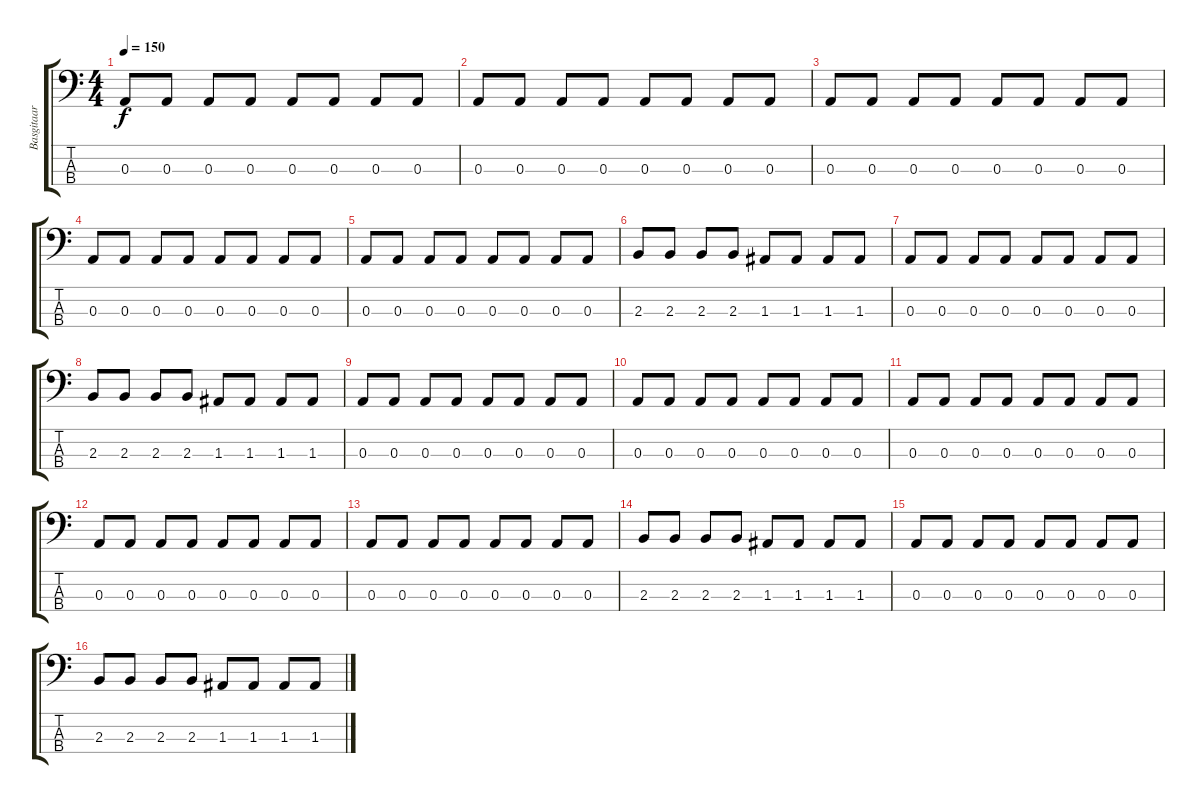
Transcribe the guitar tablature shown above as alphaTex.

\track ("Basgitaar" "Basgitaar") {instrument electricbasspick}
\staff {score tabs}
\tuning (G2 D2 A1 E1) {hide}
\ts (4 4)
\tempo 150
\clef f4
\ks c
0.3.8{dy f} 0.3.8 0.3.8 0.3.8 0.3.8 0.3.8 0.3.8 0.3.8 |
0.3.8 0.3.8 0.3.8 0.3.8 0.3.8 0.3.8 0.3.8 0.3.8 |
0.3.8 0.3.8 0.3.8 0.3.8 0.3.8 0.3.8 0.3.8 0.3.8 |
0.3.8 0.3.8 0.3.8 0.3.8 0.3.8 0.3.8 0.3.8 0.3.8 |
0.3.8 0.3.8 0.3.8 0.3.8 0.3.8 0.3.8 0.3.8 0.3.8 |
2.3.8 2.3.8 2.3.8 2.3.8 1.3.8 1.3.8 1.3.8 1.3.8 |
0.3.8 0.3.8 0.3.8 0.3.8 0.3.8 0.3.8 0.3.8 0.3.8 |
2.3.8 2.3.8 2.3.8 2.3.8 1.3.8 1.3.8 1.3.8 1.3.8 |
0.3.8 0.3.8 0.3.8 0.3.8 0.3.8 0.3.8 0.3.8 0.3.8 |
0.3.8 0.3.8 0.3.8 0.3.8 0.3.8 0.3.8 0.3.8 0.3.8 |
0.3.8 0.3.8 0.3.8 0.3.8 0.3.8 0.3.8 0.3.8 0.3.8 |
0.3.8 0.3.8 0.3.8 0.3.8 0.3.8 0.3.8 0.3.8 0.3.8 |
0.3.8 0.3.8 0.3.8 0.3.8 0.3.8 0.3.8 0.3.8 0.3.8 |
2.3.8 2.3.8 2.3.8 2.3.8 1.3.8 1.3.8 1.3.8 1.3.8 |
0.3.8 0.3.8 0.3.8 0.3.8 0.3.8 0.3.8 0.3.8 0.3.8 |
2.3.8 2.3.8 2.3.8 2.3.8 1.3.8 1.3.8 1.3.8 1.3.8
